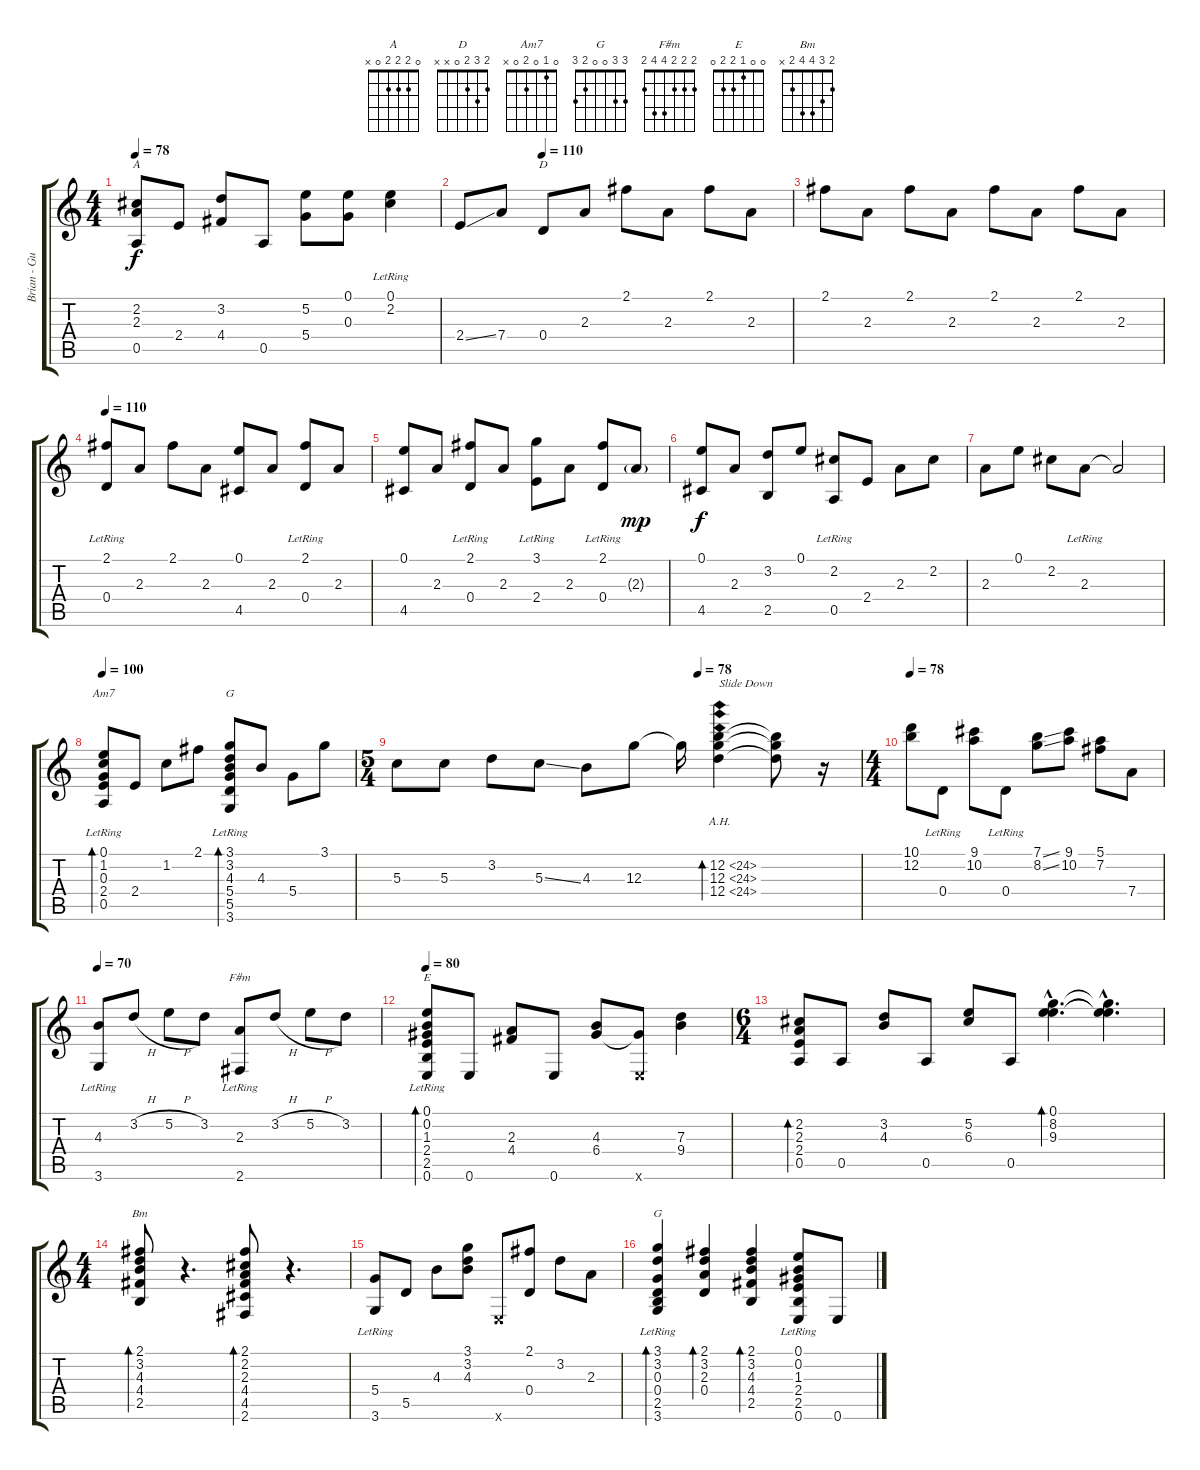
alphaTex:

\track ("Brian - Guitar" "Brian - Gu") {instrument acousticguitarsteel}
\staff {score tabs}
\tuning (E4 B3 G3 D3 A2 E2) {hide}
\chord ("A" 0 2 2 2 0 x)
\chord ("D" 2 3 2 0 x x)
\chord ("Am7" 0 1 0 2 0 x)
\chord ("G" 3 3 4 5 5 3)
\chord ("F#m" 2 2 2 4 4 2)
\chord ("E" 0 0 1 2 2 0)
\chord ("Bm" 2 3 4 4 2 x)
\chord ("G" 3 3 0 0 2 3)
\ts (4 4)
\tempo 78
\clef g2
\ks c
(2.2 2.3 0.5).8{ch "A" dy f} 2.4.8 (3.2 4.4).8 0.5.8 (5.2 5.4).8 (0.1 0.3).8 (0.1{lr} 2.2{lr}).4 |
\tempo (110 0.25)
2.4{ss}.8 7.4.8 0.4.8{ch "D"} 2.3.8 2.1.8 2.3.8 2.1.8 2.3.8 |
2.1.8 2.3.8 2.1.8 2.3.8 2.1.8 2.3.8 2.1.8 2.3.8 |
\tempo 110
(2.1 0.4{lr}).8 2.3.8 2.1.8 2.3.8 (0.1 4.5).8 2.3.8 (2.1 0.4{lr}).8 2.3.8 |
(0.1 4.5).8 2.3.8 (2.1 0.4{lr}).8 2.3.8 (3.1 2.4{lr}).8 2.3.8 (2.1 0.4{lr}).8 2.3{g}.8{dy mp} |
(0.1 4.5).8{dy f} 2.3.8 (3.2 2.5).8 0.1.8 (2.2 0.5{lr}).8 2.4.8 2.3.8 2.2.8 |
2.3.8 0.1.8 2.2.8 2.3{lr}.8 2.3{t}.2 |
\tempo 100
(0.1 1.2 0.3 2.4 0.5{lr}).8{bd 120 ch "Am7"} 2.4.8 1.2.8 2.1.8 (3.1 3.2 4.3 5.4 5.5{lr} 3.6{lr}).8{bd 60 ch "G"} 4.3.8 5.4.8 3.1.8 |
\ts (5 4)
\tempo (78 0.65)
5.3.8 5.3.8 3.2.8 5.3{ss}.8 4.3.8 12.3.8 12.3{t}.16 (12.2{ah 12} 12.3{ah 12} 12.4{ah 12}).4{bd 120 txt "Slide Down" volume 7} (12.2{t} 12.3{t} 12.4{t}).8 r.16 |
\ts (4 4)
\tempo 78
(10.1 12.2).8{volume 13} 0.4{lr}.8 (9.1 10.2).8 0.4{lr}.8 (7.1{ss} 8.2{ss}).8 (9.1 10.2).8 (5.1 7.2).8 7.4.8 |
\tempo 70
(4.3 3.6{lr}).8 3.2{h}.8 5.2{h}.8 3.2.8 (2.3 2.6{lr}).8{ch "F#m"} 3.2{h}.8 5.2{h}.8 3.2.8 |
\tempo 80
(0.1 0.2 1.3 2.4 2.5 0.6{lr}).8{bd 30 ch "E"} 0.6.8 (2.3 4.4).8 0.6.8 (4.3 6.4).8 (6.4{t} 0.6{x}).8 (7.3 9.4).4 |
\ts (6 4)
(2.2 2.3 2.4 0.5).8{bd 30} 0.5.8 (3.2 4.3).8 0.5.8 (5.2 6.3).8 0.5.8 (0.1{hac} 8.2{hac} 9.3{hac}).4{d bd 240} (0.1{hac t} 8.2{hac t} 9.3{hac t}).4{d} |
\ts (4 4)
(2.1 3.2 4.3 4.4 2.5).8{bd 480 ch "Bm"} r.4{d} (2.1 2.2 2.3 4.4 4.5 2.6).8{bd 480} r.4{d} |
(5.4 3.6{lr}).8 5.5.8 4.3.8 (3.1 3.2 4.3).8 0.6{x}.8 (2.1 0.4).8 3.2.8 2.3.8 |
(3.1 3.2 0.3 0.4 2.5 3.6{lr}).4{bd 60 ch "G"} (2.1 3.2 2.3 0.4).4{bd 60} (2.1 3.2 4.3 4.4 2.5).4{bd 30} (0.1 0.2 1.3 2.4 2.5 0.6{lr}).8 0.6.8
